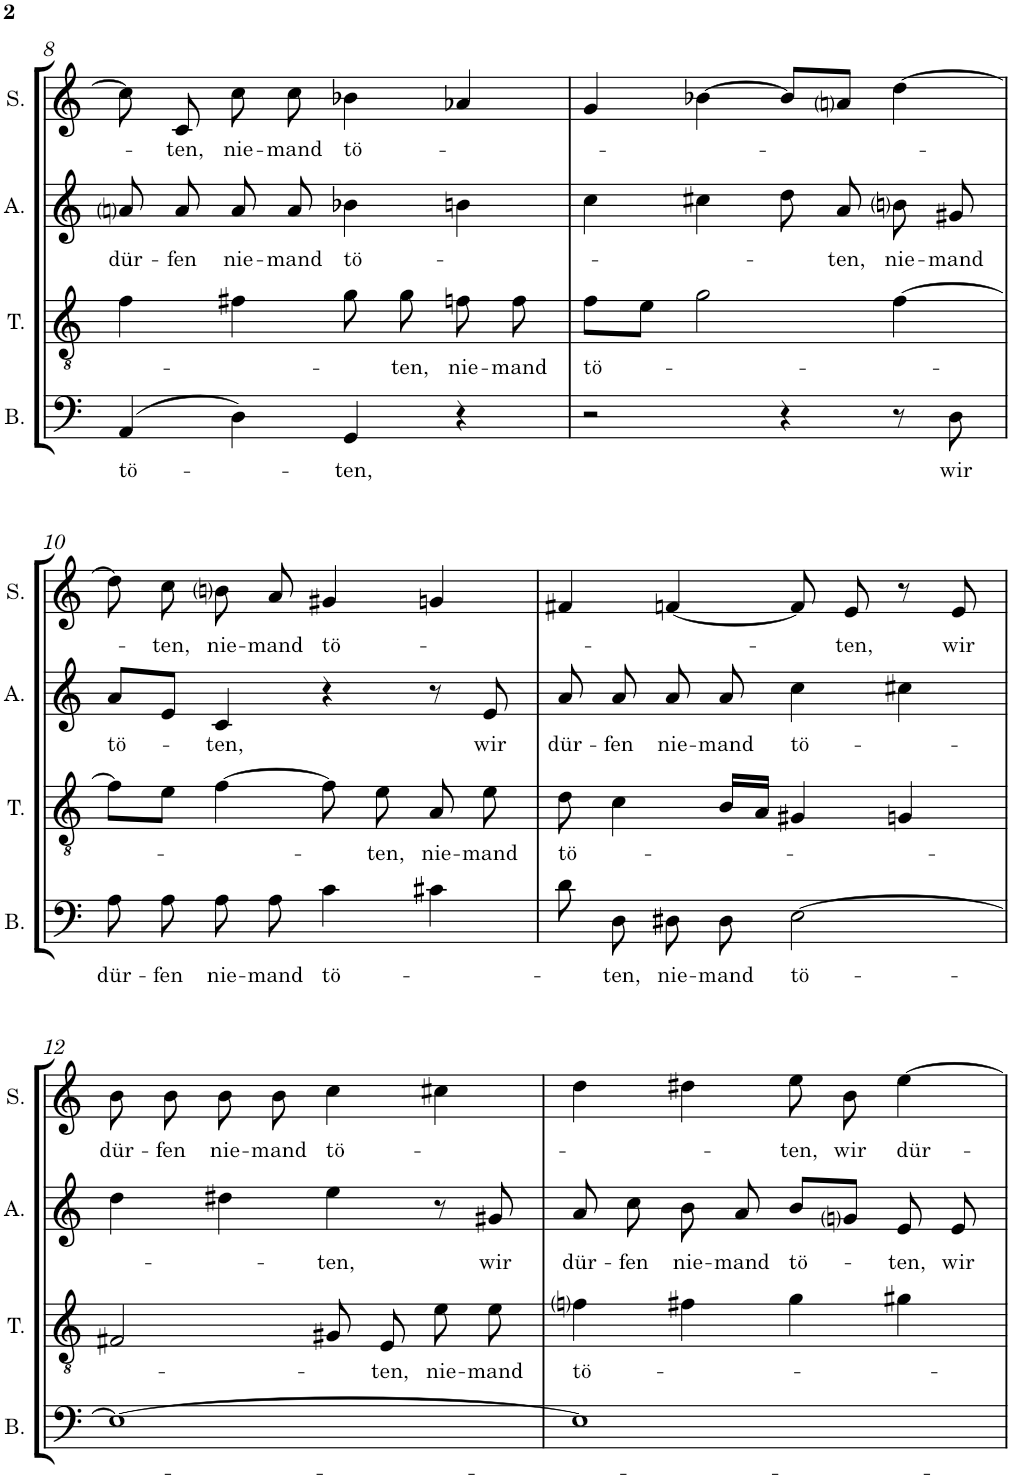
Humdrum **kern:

**kern	**text	**kern	**text	**kern	**text	**kern	**text
*part4	*part4	*part3	*part3	*part2	*part2	*part1	*part1
*staff4	*staff4	*staff3	*staff3	*staff2	*staff2	*staff1	*staff1
*I"Baß	*	*I"Tenor	*	*I"Alt	*	*I"Sopran	*
*I'B.	*	*I'T.	*	*I'A.	*	*I'S.	*
!!LO:PB:g=z
*clefF4	*	*clefGv2	*	*clefG2	*	*clefG2	*
*k[]	*	*k[]	*	*k[]	*	*k[]	*
*M4/4	*	*M4/4	*	*M4/4	*	*M4/4	*
=8	=8	=8	=8	=8	=8	=8	=8
!	!LO:LY:b	!	!	!	!LO:LY:b	!	!
(>4AA/	tö-	4f\	.	8ani/	dür-	8cc\]	.
!	!	!	!	!	!LO:LY:b	!	!LO:LY:b
.	.	.	.	8a/	-fen	8c/	-ten,
!	!	!	!	!	!LO:LY:b	!	!LO:LY:b
4D\)	.	4f#X\	.	8a/	nie-	8cc\	nie-
!	!	!	!	!	!LO:LY:b	!	!LO:LY:b
.	.	.	.	8a/	-mand	8cc\	-mand
!	!LO:LY:b	!	!	!	!LO:LY:b	!	!LO:LY:b
4GG/	-ten,	8g\	.	4b-X\	tö-	4b-X\	tö-
!	!	!	!LO:LY:b	!	!	!	!
.	.	8g\	-ten,	.	.	.	.
!	!	!	!LO:LY:b	!	!	!	!
4r	.	8fn\	nie-	4bn\	.	4a-X/	.
!	!	!	!LO:LY:b	!	!	!	!
.	.	8f\	-mand	.	.	.	.
=9	=9	=9	=9	=9	=9	=9	=9
!	!	!	!LO:LY:b	!	!	!	!
2r	.	8f\L	tö-	4cc\	.	4g/	.
.	.	8e\J	.	.	.	.	.
.	.	2g\	.	4cc#X\	.	[4b-X\	.
4r	.	.	.	8dd\	.	8b-/L]	.
!	!	!	!	!	!LO:LY:b	!	!
.	.	.	.	8a/	-ten,	8ani/J	.
!	!	!	!	!	!LO:LY:b	!	!
8r	.	[4f\	.	8bni\	nie-	[4dd\	.
!	!LO:LY:b	!	!	!	!LO:LY:b	!	!
8D\	wir	.	.	8g#X/	-mand	.	.
!!LO:LB:g=z
=10	=10	=10	=10	=10	=10	=10	=10
!	!LO:LY:b	!	!	!	!LO:LY:b	!	!
8A\L	dür-	8f\L]	.	8a/L	tö-	8dd\]	.
!	!LO:LY:b	!	!	!	!	!	!LO:LY:b
8A\J	-fen	8e\J	.	8e/J	.	8cc\	-ten,
!	!LO:LY:b	!	!	!	!LO:LY:b	!	!LO:LY:b
8A\L	nie-	[4f\	.	4c/	-ten,	8bni\	nie-
!	!LO:LY:b	!	!	!	!	!	!LO:LY:b
8A\J	-mand	.	.	.	.	8a/	-mand
!	!LO:LY:b	!	!	!	!	!	!LO:LY:b
4c\	tö-	8f\]	.	4r	.	4g#X/	tö-
!	!	!	!LO:LY:b	!	!	!	!
.	.	8e\	-ten,	.	.	.	.
!	!	!	!LO:LY:b	!	!	!	!
4c#X\	.	8A/	nie-	8r	.	4gn/	.
!	!	!	!LO:LY:b	!	!LO:LY:b	!	!
.	.	8e\	-mand	8e/	wir	.	.
=11	=11	=11	=11	=11	=11	=11	=11
!	!	!	!LO:LY:b	!	!LO:LY:b	!	!
8d\L	.	8d\	tö-	8a/	dür-	4f#X/	.
!	!LO:LY:b	!	!	!	!LO:LY:b	!	!
8D\J	-ten,	4c\	.	8a/	-fen	.	.
!	!LO:LY:b	!	!	!	!LO:LY:b	!	!
8D#X\L	nie-	.	.	8a/	nie-	[4fn/	.
!	!LO:LY:b	!	!	!	!LO:LY:b	!	!
8D#\J	-mand	16B/LL	.	8a/	-mand	.	.
.	.	16A/JJ	.	.	.	.	.
!	!LO:LY:b	!	!	!	!LO:LY:b	!	!
[2E\	tö-	4G#X/	.	4cc\	tö-	8f/]	.
!	!	!	!	!	!	!	!LO:LY:b
.	.	.	.	.	.	8e/	-ten,
.	.	4Gn/	.	4cc#X\	.	8r	.
!	!	!	!	!	!	!	!LO:LY:b
.	.	.	.	.	.	8e/	wir
!!LO:LB:g=z
=12	=12	=12	=12	=12	=12	=12	=12
!	!	!	!	!	!	!	!LO:LY:b
1E_	.	2F#X/	.	4dd\	.	8b\	dür-
!	!	!	!	!	!	!	!LO:LY:b
.	.	.	.	.	.	8b\	-fen
!	!	!	!	!	!	!	!LO:LY:b
.	.	.	.	4dd#X\	.	8b\	nie-
!	!	!	!	!	!	!	!LO:LY:b
.	.	.	.	.	.	8b\	-mand
!	!	!	!	!	!LO:LY:b	!	!LO:LY:b
.	.	8G#X/	.	4ee\	-ten,	4cc\	tö-
!	!	!	!LO:LY:b	!	!	!	!
.	.	8E/	-ten,	.	.	.	.
!	!	!	!LO:LY:b	!	!	!	!
.	.	8e\	nie-	8r	.	4cc#X\	.
!	!	!	!LO:LY:b	!	!LO:LY:b	!	!
.	.	8e\	-mand	8g#X/	wir	.	.
=13	=13	=13	=13	=13	=13	=13	=13
!	!	!	!LO:LY:b	!	!LO:LY:b	!	!
1E]	.	4fni\	tö-	8a/	dür-	4dd\	.
!	!	!	!	!	!LO:LY:b	!	!
.	.	.	.	8cc\	-fen	.	.
!	!	!	!	!	!LO:LY:b	!	!
.	.	4f#X\	.	8b\	nie-	4dd#X\	.
!	!	!	!	!	!LO:LY:b	!	!
.	.	.	.	8a/	-mand	.	.
!	!	!	!	!	!LO:LY:b	!	!LO:LY:b
.	.	4g\	.	8b/L	tö-	8ee\	-ten,
!	!	!	!	!	!	!	!LO:LY:b
.	.	.	.	8gni/J	.	8b\	wir
!	!	!	!	!	!LO:LY:b	!	!LO:LY:b
.	.	4g#X\	.	8e/	-ten,	[4ee\	dür-
!	!	!	!	!	!LO:LY:b	!	!
.	.	.	.	8e/	wir	.	.
=	=	=	=	=	=	=	=
*-	*-	*-	*-	*-	*-	*-	*-
